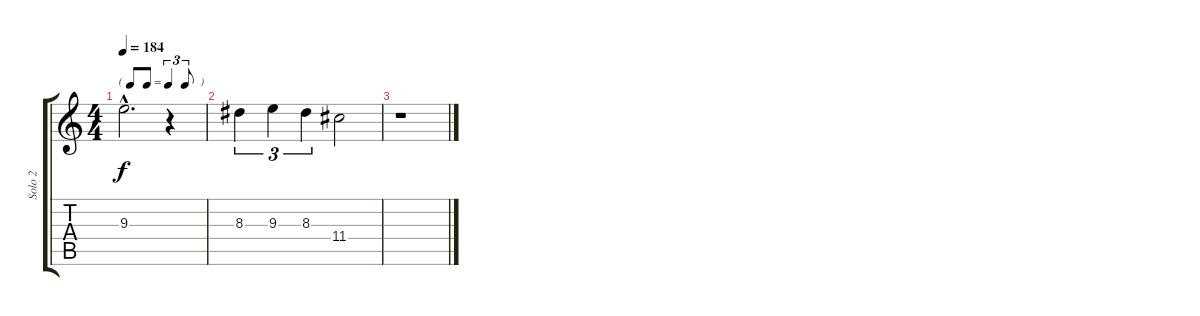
\track ("Solo 2" "Solo 2") {instrument distortionguitar}
\staff {score tabs}
\tuning (E4 B3 G3 D3 A2 E2) {hide}
\ts (4 4)
\tf triplet8th
\tempo 184
\clef g2
\ks c
9.3{hac t}.2{d dy f} r.4 |
8.3.4{tu (3 2)} 9.3.4{tu (3 2)} 8.3.4{tu (3 2)} 11.4.2 |
r.1
